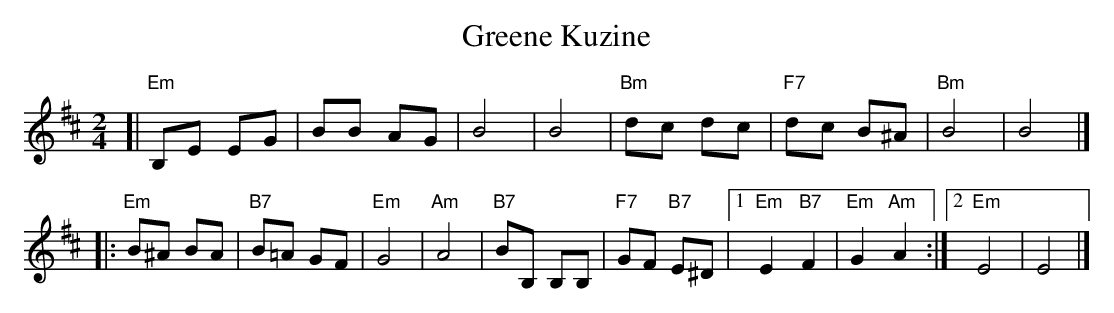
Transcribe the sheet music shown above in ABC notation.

X:1
T: Greene Kuzine
M: 2/4
L: 1/8
K: Edor
[|"Em"B,E EG | BB AG | B4 | B4 \
| "Bm"dc dc | "F7"dc B^A | "Bm"B4 | B4 |]
|:"Em"B^A BA | "B7"B=A GF | "Em"G4 | "Am"A4 \
| "B7"BB, B,B, | "F7"GF "B7"E^D |1 "Em"E2 "B7"F2 | "Em"G2 "Am"A2 :|2 "Em"E4 | E4 |]
